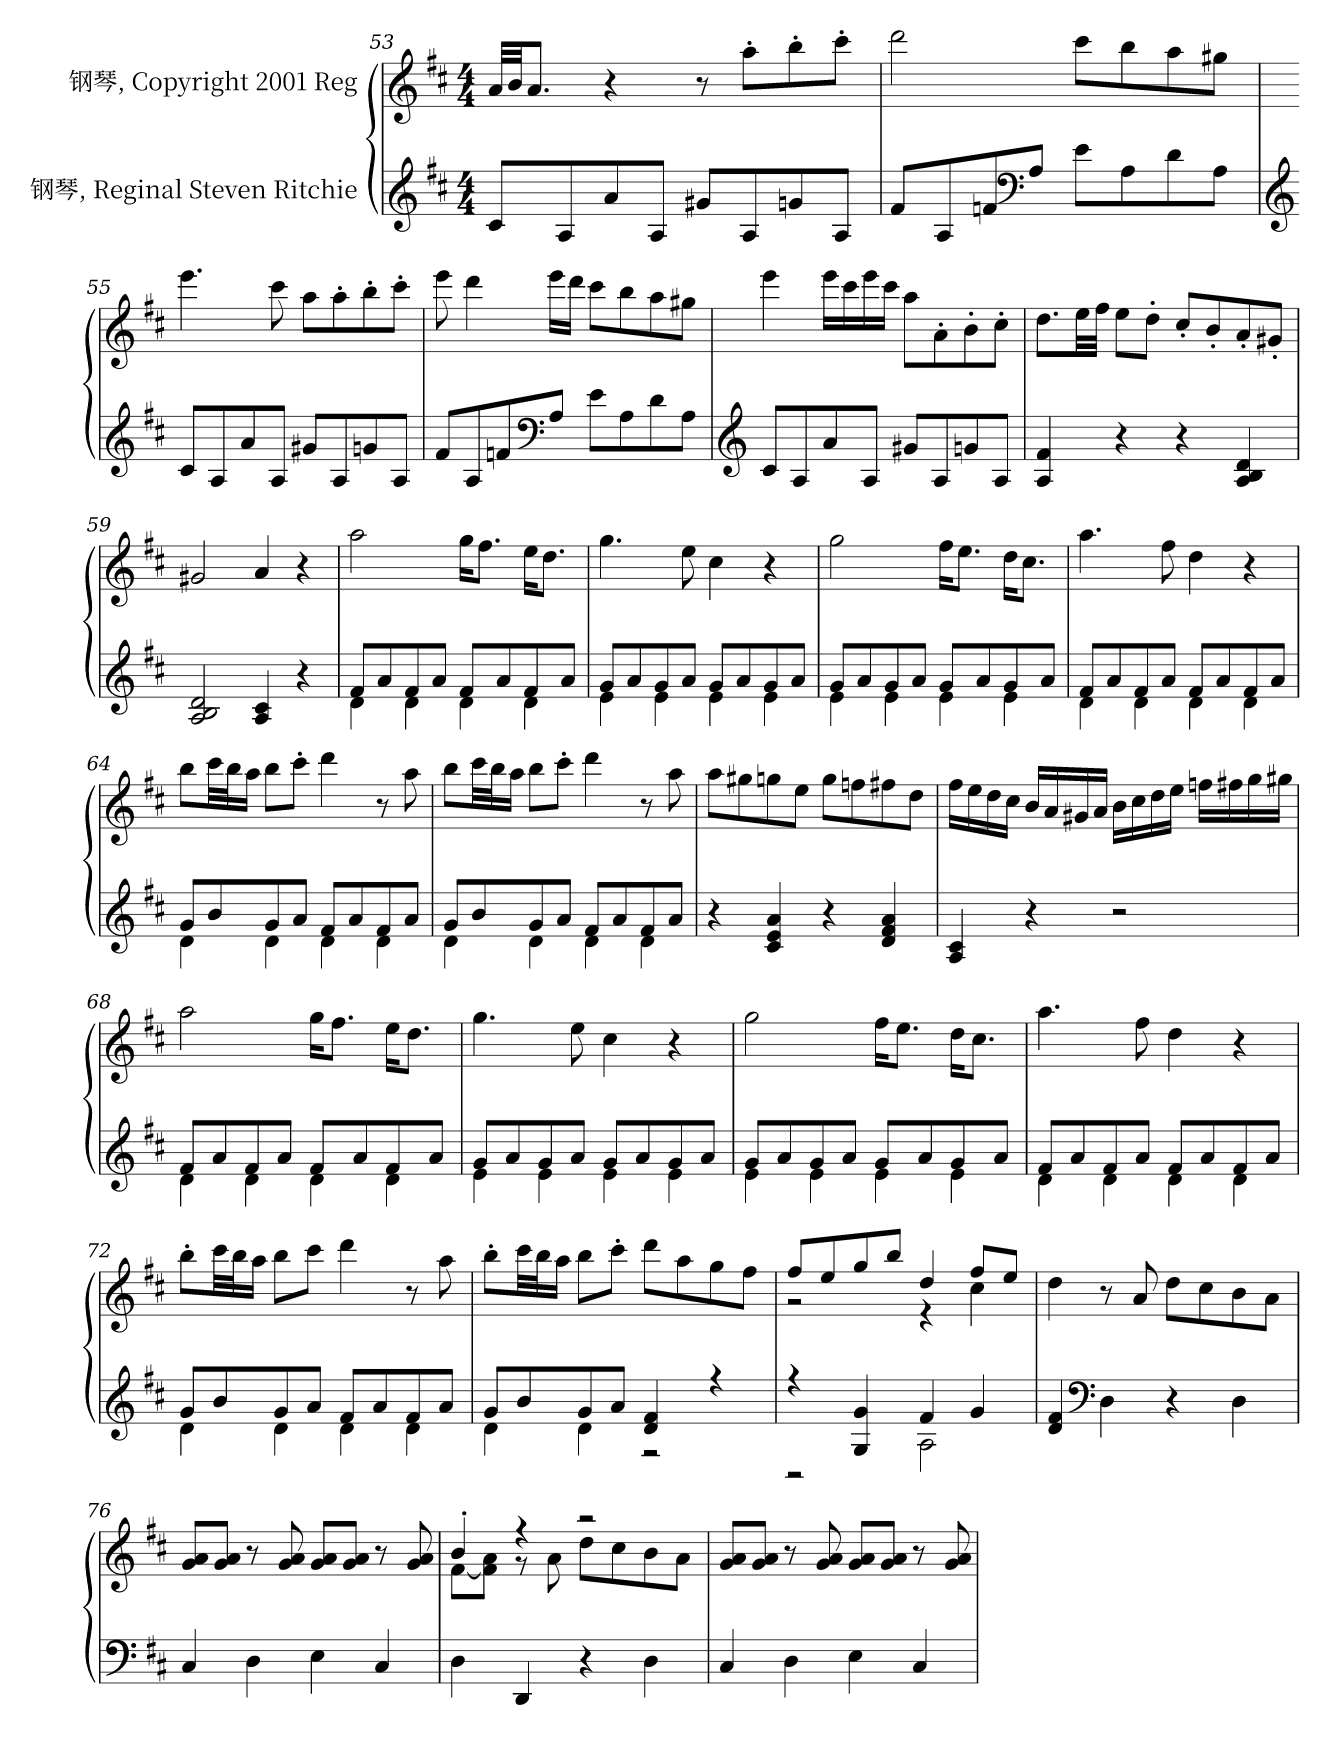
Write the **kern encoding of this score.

**kern	**kern
*part2	*part1
*staff2	*staff1
*I"钢琴, Reginal Steven Ritchie	*I"钢琴, Copyright 2001 Reg
*clefG2	*clefG2
*k[f#c#]	*k[f#c#]
*M4/4	*M4/4
=53	=53
8c#/L	32a/LLL
.	32b/JJ
.	8.a/J
8A/	.
8a/	4r
8A/J	.
8g#X/L	8r
8A/	8aa'\L
8gn/	8bb'\
8A/J	8ccc#'\J
!!LO:LB:g=z
=54	=54
8f#/L	2ddd\
8A/	.
8fn/	.
*clefF4	*
8A/J	.
8e\L	8ccc#\L
8A\	8bb\
8d\	8aa\
8A\J	8gg#X\J
=55	=55
*clefG2	*
8c#/L	4.eee\
8A/	.
8a/	.
8A/J	8ccc#\
8g#X/L	8aa\L
8A/	8aa'\
8gn/	8bb'\
8A/J	8ccc#'\J
=56	=56
8f#/L	8eee\
8A/	4ddd\
8fn/	.
*clefF4	*
8A/J	16eee\LL
.	16ddd\JJ
8e\L	8ccc#\L
8A\	8bb\
8d\	8aa\
8A\J	8gg#X\J
!!LO:PB:g=z
=57	=57
*clefG2	*
8c#/L	4eee\
8A/	.
8a/	16eee\LL
.	16ccc#\
8A/J	16eee\
.	16ccc#\JJ
8g#X/L	8aa\L
8A/	8a'\
8gn/	8b'\
8A/J	8cc#'\J
=58	=58
4A/ 4f#/	8.dd\L
.	32ee\LL
.	32ff#\JJJ
4r	8ee\L
.	8dd'\J
4r	8cc#'/L
.	8b'/
4A/ 4B/ 4d/	8a'/
.	8g#X'/J
=59	=59
2A/ 2B/ 2d/	2g#X/
4A/ 4c#/	4a/
4r	4r
=60	=60
*^	*
8f#/L	4d\	2aa\
8a/	.	.
8f#/	4d\	.
8a/J	.	.
8f#/L	4d\	16gg\KL
.	.	8.ff#\J
8a/	.	.
8f#/	4d\	16ee\KL
.	.	8.dd\J
8a/J	.	.
!!LO:LB:g=z
=61	=61	=61
8g/L	4e\	4.gg\
8a/	.	.
8g/	4e\	.
8a/J	.	8ee\
8g/L	4e\	4cc#\
8a/	.	.
8g/	4e\	4r
8a/J	.	.
=62	=62	=62
8g/L	4e\	2gg\
8a/	.	.
8g/	4e\	.
8a/J	.	.
8g/L	4e\	16ff#\KL
.	.	8.ee\J
8a/	.	.
8g/	4e\	16dd\KL
.	.	8.cc#\J
8a/J	.	.
=63	=63	=63
8f#/L	4d\	4.aa\
8a/	.	.
8f#/	4d\	.
8a/J	.	8ff#\
8f#/L	4d\	4dd\
8a/	.	.
8f#/	4d\	4r
8a/J	.	.
=64	=64	=64
8g/L	4d\	8bb\L
8b/	.	32ccc#\LL
.	.	32bb\J
.	.	16aa\JJ
8g/	4d\	8bb\L
8a/J	.	8ccc#'\J
8f#/L	4d\	4ddd\
8a/	.	.
8f#/	4d\	8r
8a/J	.	8aa\
!!LO:LB:g=z
=65	=65	=65
8g/L	4d\	8bb\L
8b/	.	32ccc#\LL
.	.	32bb\J
.	.	16aa\JJ
8g/	4d\	8bb\L
8a/J	.	8ccc#'\J
8f#/L	4d\	4ddd\
8a/	.	.
8f#/	4d\	8r
8a/J	.	8aa\
*v	*v	*
=66	=66
4r	8aa\L
.	8gg#X\
4c#/ 4e/ 4a/	8ggn\
.	8ee\J
4r	8gg\L
.	8ffn\
4d/ 4f#/ 4a/	8ff#X\
.	8dd\J
=67	=67
4A/ 4c#/	16ff#\LL
.	16ee\
.	16dd\
.	16cc#\JJ
4r	16b/LL
.	16a/
.	16g#X/
.	16a/JJ
2r	16b\LL
.	16cc#\
.	16dd\
.	16ee\JJ
.	16ffn\LL
.	16ff#X\
.	16gg\
.	16gg#X\JJ
!!LO:LB:g=z
=68	=68
*^	*
8f#/L	4d\	2aa\
8a/	.	.
8f#/	4d\	.
8a/J	.	.
8f#/L	4d\	16gg\KL
.	.	8.ff#\J
8a/	.	.
8f#/	4d\	16ee\KL
.	.	8.dd\J
8a/J	.	.
=69	=69	=69
8g/L	4e\	4.gg\
8a/	.	.
8g/	4e\	.
8a/J	.	8ee\
8g/L	4e\	4cc#\
8a/	.	.
8g/	4e\	4r
8a/J	.	.
=70	=70	=70
8g/L	4e\	2gg\
8a/	.	.
8g/	4e\	.
8a/J	.	.
8g/L	4e\	16ff#\KL
.	.	8.ee\J
8a/	.	.
8g/	4e\	16dd\KL
.	.	8.cc#\J
8a/J	.	.
=71	=71	=71
8f#/L	4d\	4.aa\
8a/	.	.
8f#/	4d\	.
8a/J	.	8ff#\
8f#/L	4d\	4dd\
8a/	.	.
8f#/	4d\	4r
8a/J	.	.
!!LO:LB:g=z
=72	=72	=72
8g/L	4d\	8bb'\L
8b/	.	32ccc#\LL
.	.	32bb\J
.	.	16aa\JJ
8g/	4d\	8bb\L
8a/J	.	8ccc#\J
8f#/L	4d\	4ddd\
8a/	.	.
8f#/	4d\	8r
8a/J	.	8aa\
=73	=73	=73
8g/L	4d\	8bb'\L
8b/	.	32ccc#\LL
.	.	32bb\J
.	.	16aa\JJ
8g/	4d\	8bb\L
8a/J	.	8ccc#'\J
4d/ 4f#/	2r	8ddd\L
.	.	8aa\
4r	.	8gg\
.	.	8ff#\J
=74	=74	=74
*	*	*^
4r	2r	8ff#/L	2r
.	.	8ee/	.
4G/ 4g/	.	8gg/	.
.	.	8bb/J	.
4f#/	2A\	4dd/	4r
4g/	.	8ff#/L	4cc#\
.	.	8ee/J	.
*v	*v	*	*
*	*v	*v
!!LO:LB:g=z
=75	=75
4d/ 4f#/	4dd\
*clefF4	*
4D\	8r
.	8a/
4r	8dd\L
.	8cc#\
4D\	8b\
.	8a\J
=76	=76
4C#/	8g/ 8a/L
.	8g/ 8a/J
4D\	8r
.	8g/ 8a/
4E\	8g/ 8a/L
.	8g/ 8a/J
4C#/	8r
.	8g/ 8a/
=77	=77
*	*^
4D\	4b'/	[8f#\L
.	.	8f#\] 8a\J
4DD/	4r	8r
.	.	8a\
4r	2r	8dd\L
.	.	8cc#\
4D\	.	8b\
.	.	8a\J
*	*v	*v
=78	=78
4C#/	8g/ 8a/L
.	8g/ 8a/J
4D\	8r
.	8g/ 8a/
4E\	8g/ 8a/L
.	8g/ 8a/J
4C#/	8r
.	8g/ 8a/
=	=
*-	*-
